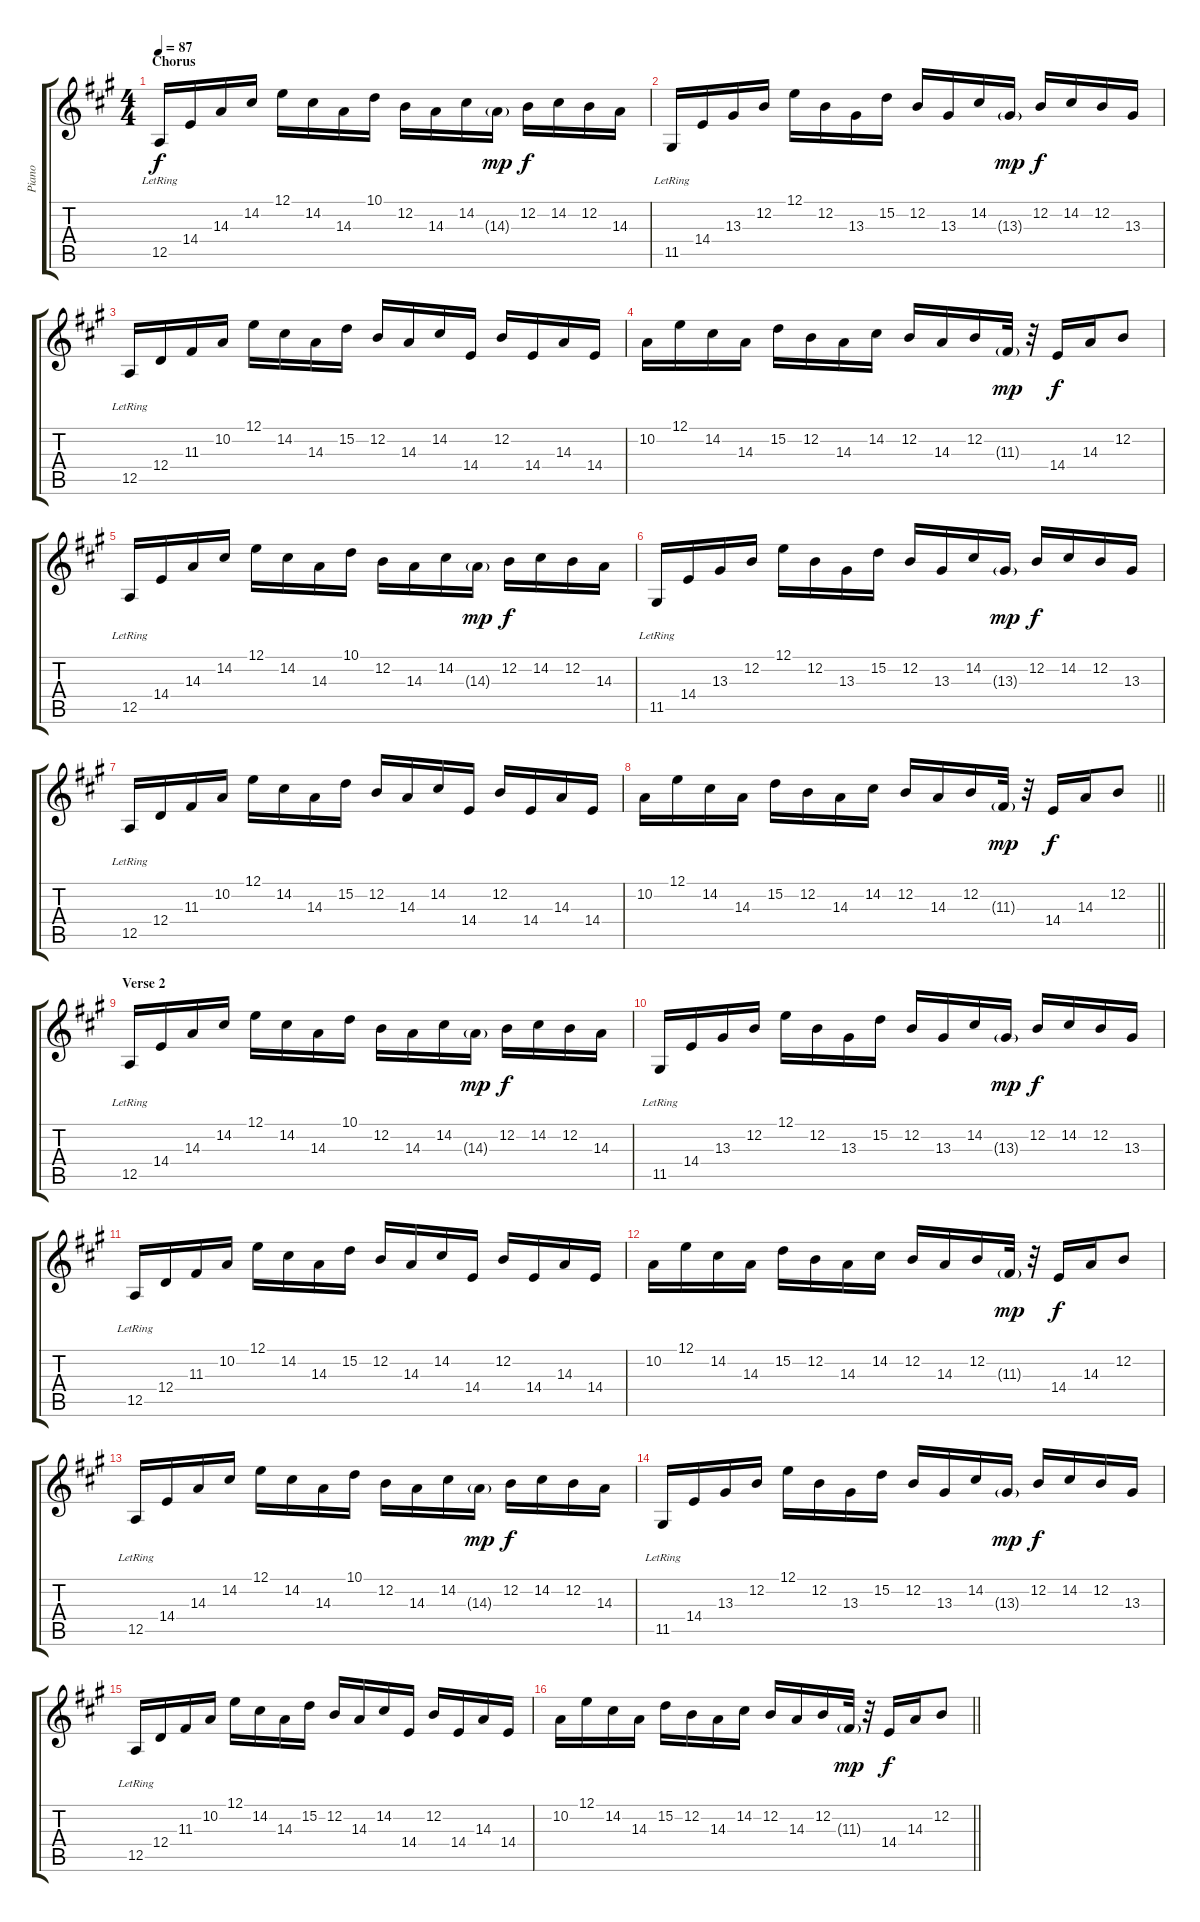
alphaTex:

\track ("Piano" "Piano") {instrument brightacousticpiano}
\staff {score tabs}
\tuning (E4 B3 G3 D3 A2 E2) {hide}
\ts (4 4)
\section ("" "Chorus")
\tempo 87
\clef g2
\ks a
12.5{lr}.16{dy f} 14.4.16 14.3.16 14.2.16 12.1.16 14.2.16 14.3.16 10.1.16 12.2.16 14.3.16 14.2.16 14.3{g}.16{dy mp} 12.2.16{dy f} 14.2.16 12.2.16 14.3.16 |
11.5{lr}.16 14.4.16 13.3.16 12.2.16 12.1.16 12.2.16 13.3.16 15.2.16 12.2.16 13.3.16 14.2.16 13.3{g}.16{dy mp} 12.2.16{dy f} 14.2.16 12.2.16 13.3.16 |
12.5{lr}.16 12.4.16 11.3.16 10.2.16 12.1.16 14.2.16 14.3.16 15.2.16 12.2.16 14.3.16 14.2.16 14.4.16 12.2.16 14.4.16 14.3.16 14.4.16 |
10.2.16 12.1.16 14.2.16 14.3.16 15.2.16 12.2.16 14.3.16 14.2.16 12.2.16 14.3.16 12.2.16 11.3{g}.32{dy mp} r.32 14.4.16{dy f} 14.3.16 12.2.8 |
12.5{lr}.16 14.4.16 14.3.16 14.2.16 12.1.16 14.2.16 14.3.16 10.1.16 12.2.16 14.3.16 14.2.16 14.3{g}.16{dy mp} 12.2.16{dy f} 14.2.16 12.2.16 14.3.16 |
11.5{lr}.16 14.4.16 13.3.16 12.2.16 12.1.16 12.2.16 13.3.16 15.2.16 12.2.16 13.3.16 14.2.16 13.3{g}.16{dy mp} 12.2.16{dy f} 14.2.16 12.2.16 13.3.16 |
12.5{lr}.16 12.4.16 11.3.16 10.2.16 12.1.16 14.2.16 14.3.16 15.2.16 12.2.16 14.3.16 14.2.16 14.4.16 12.2.16 14.4.16 14.3.16 14.4.16 |
\barLineRight lightlight
10.2.16 12.1.16 14.2.16 14.3.16 15.2.16 12.2.16 14.3.16 14.2.16 12.2.16 14.3.16 12.2.16 11.3{g}.32{dy mp} r.32 14.4.16{dy f} 14.3.16 12.2.8 |
\section ("" "Verse 2")
12.5{lr}.16 14.4.16 14.3.16 14.2.16 12.1.16 14.2.16 14.3.16 10.1.16 12.2.16 14.3.16 14.2.16 14.3{g}.16{dy mp} 12.2.16{dy f} 14.2.16 12.2.16 14.3.16 |
11.5{lr}.16 14.4.16 13.3.16 12.2.16 12.1.16 12.2.16 13.3.16 15.2.16 12.2.16 13.3.16 14.2.16 13.3{g}.16{dy mp} 12.2.16{dy f} 14.2.16 12.2.16 13.3.16 |
12.5{lr}.16 12.4.16 11.3.16 10.2.16 12.1.16 14.2.16 14.3.16 15.2.16 12.2.16 14.3.16 14.2.16 14.4.16 12.2.16 14.4.16 14.3.16 14.4.16 |
10.2.16 12.1.16 14.2.16 14.3.16 15.2.16 12.2.16 14.3.16 14.2.16 12.2.16 14.3.16 12.2.16 11.3{g}.32{dy mp} r.32 14.4.16{dy f} 14.3.16 12.2.8 |
12.5{lr}.16 14.4.16 14.3.16 14.2.16 12.1.16 14.2.16 14.3.16 10.1.16 12.2.16 14.3.16 14.2.16 14.3{g}.16{dy mp} 12.2.16{dy f} 14.2.16 12.2.16 14.3.16 |
11.5{lr}.16 14.4.16 13.3.16 12.2.16 12.1.16 12.2.16 13.3.16 15.2.16 12.2.16 13.3.16 14.2.16 13.3{g}.16{dy mp} 12.2.16{dy f} 14.2.16 12.2.16 13.3.16 |
12.5{lr}.16 12.4.16 11.3.16 10.2.16 12.1.16 14.2.16 14.3.16 15.2.16 12.2.16 14.3.16 14.2.16 14.4.16 12.2.16 14.4.16 14.3.16 14.4.16 |
\barLineRight lightlight
10.2.16 12.1.16 14.2.16 14.3.16 15.2.16 12.2.16 14.3.16 14.2.16 12.2.16 14.3.16 12.2.16 11.3{g}.32{dy mp} r.32 14.4.16{dy f} 14.3.16 12.2.8
